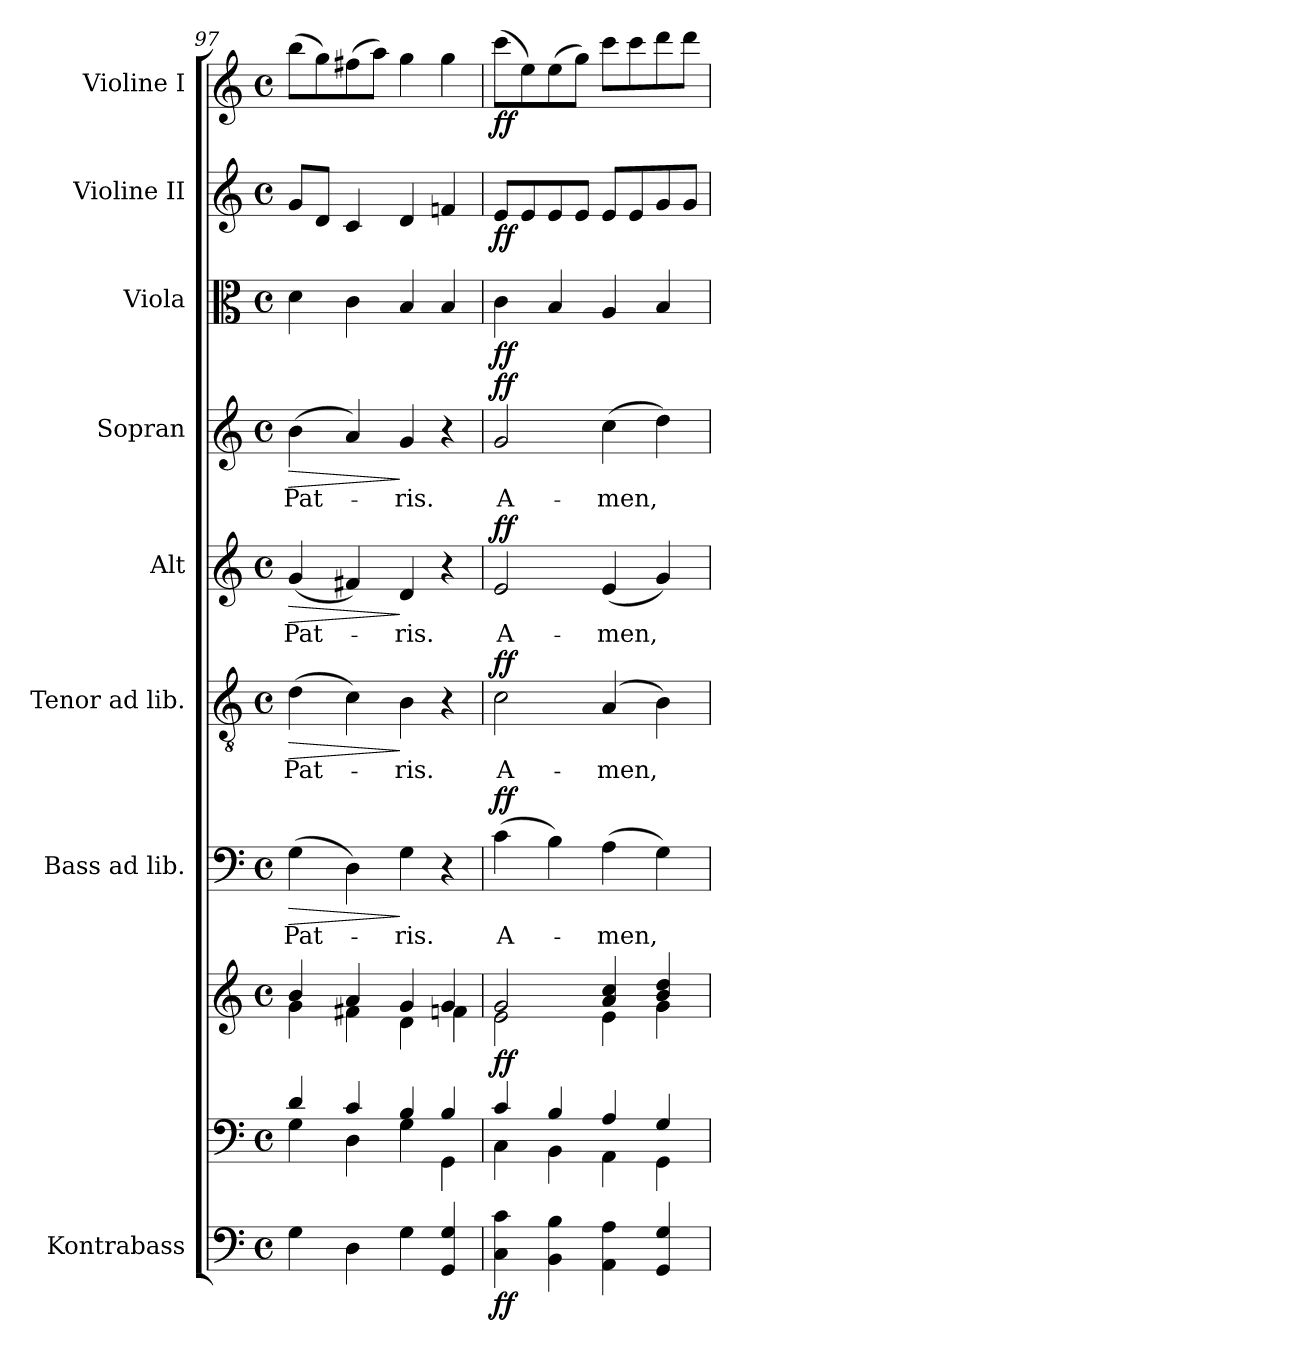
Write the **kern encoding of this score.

**kern	**dynam	**kern	**kern	**dynam	**kern	**text	**dynam	**kern	**text	**dynam	**kern	**text	**dynam	**kern	**text	**dynam	**kern	**dynam	**kern	**dynam	**kern	**dynam
*part9	*part9	*part8	*part8	*part8	*part7	*part7	*part7	*part6	*part6	*part6	*part5	*part5	*part5	*part4	*part4	*part4	*part3	*part3	*part2	*part2	*part1	*part1
*staff10	*staff10	*staff9	*staff8	*staff8/9	*staff7	*staff7	*staff7	*staff6	*staff6	*staff6	*staff5	*staff5	*staff5	*staff4	*staff4	*staff4	*staff3	*staff3	*staff2	*staff2	*staff1	*staff1
*I"Kontrabass	*	*	*	*	*I"Bass ad lib.	*	*	*I"Tenor ad lib.	*	*	*I"Alt	*	*	*I"Sopran	*	*	*I"Viola	*	*I"Violine II	*	*I"Violine I	*
*I'Kb.	*	*	*	*	*I'B.	*	*	*I'T.	*	*	*I'A.	*	*	*I'S.	*	*	*I'Vla.	*	*I'Vl. II	*	*I'Vl. I	*
*clefF4	*	*clefF4	*clefG2	*	*clefF4	*	*	*clefGv2	*	*	*clefG2	*	*	*clefG2	*	*	*clefC3	*	*clefG2	*	*clefG2	*
*ITrd7c12	*	*	*	*	*	*	*	*	*	*	*	*	*	*	*	*	*	*	*	*	*	*
*k[]	*	*k[]	*k[]	*	*k[]	*	*	*k[]	*	*	*k[]	*	*	*k[]	*	*	*k[]	*	*k[]	*	*k[]	*
*C:	*	*C:	*C:	*	*C:	*	*	*C:	*	*	*C:	*	*	*C:	*	*	*C:	*	*C:	*	*C:	*
*M4/4	*	*M4/4	*M4/4	*	*M4/4	*	*	*M4/4	*	*	*M4/4	*	*	*M4/4	*	*	*M4/4	*	*M4/4	*	*M4/4	*
*met(c)	*	*met(c)	*met(c)	*	*met(c)	*	*	*met(c)	*	*	*met(c)	*	*	*met(c)	*	*	*met(c)	*	*met(c)	*	*met(c)	*
=97	=97	=97	=97	=97	=97	=97	=97	=97	=97	=97	=97	=97	=97	=97	=97	=97	=97	=97	=97	=97	=97	=97
*	*	*^	*^	*	*	*	*	*	*	*	*	*	*	*	*	*	*	*	*	*	*	*
!	!	!	!	!	!	!	!	!LO:LY:b	!LO:HP:b	!	!LO:LY:b	!LO:HP:b	!	!LO:LY:b	!LO:HP:b	!	!LO:LY:b	!LO:HP:b	!	!	!	!	!	!
4GG\	.	4d/	4G\	4b/	4g\	.	(>4G\	Pat-	>	(>4d\	Pat-	>	(<4g/	Pat-	>	(>4b\	Pat-	>	4d\	.	8g/L	.	(>8bb\L	.
.	.	.	.	.	.	.	.	.	.	.	.	.	.	.	.	.	.	.	.	.	8d/J	.	8gg\)	.
4DD\	.	4c/	4D\	4a/	4f#X\	.	4D\)	.	.	4c\)	.	.	4f#X/)	.	.	4a/)	.	.	4c\	.	4c/	.	(>8ff#X\	.
.	.	.	.	.	.	.	.	.	.	.	.	.	.	.	.	.	.	.	.	.	.	.	8aa\J)	.
!	!	!	!	!	!	!	!	!LO:LY:b	!	!	!LO:LY:b	!	!	!LO:LY:b	!	!	!LO:LY:b	!	!	!	!	!	!	!
4GG\	.	4B/	4G\	4g/	4d\	.	4G\	-ris.	]	4B\	-ris.	]	4d/	-ris.	]	4g/	-ris.	]	4B/	.	4d/	.	4gg\	.
4GGG/ 4GG/	.	4B/	4GG\	4g/	4fn\	.	4r	.	.	4r	.	.	4r	.	.	4r	.	.	4B/	.	4fn/	.	4gg\	.
!!LO:PB:g=z
=98	=98	=98	=98	=98	=98	=98	=98	=98	=98	=98	=98	=98	=98	=98	=98	=98	=98	=98	=98	=98	=98	=98	=98	=98
!	!LO:DY:b	!	!	!	!	!LO:DY:b	!	!LO:LY:b	!LO:DY:a	!	!LO:LY:b	!LO:DY:a	!	!LO:LY:b	!LO:DY:a	!	!LO:LY:b	!LO:DY:a	!	!LO:DY:b	!	!LO:DY:b	!	!LO:DY:b
4CC\ 4C\	ff	4c/	4C\	2g/	2e\	ff	(>4c\	A-	ff	2c\	A-	ff	2e/	A-	ff	2g/	A-	ff	4c\	ff	8e/L	ff	(>8ccc\L	ff
.	.	.	.	.	.	.	.	.	.	.	.	.	.	.	.	.	.	.	.	.	8e/	.	8ee\)	.
4BBB\ 4BB\	.	4B/	4BB\	.	.	.	4B\)	.	.	.	.	.	.	.	.	.	.	.	4B/	.	8e/	.	(>8ee\	.
.	.	.	.	.	.	.	.	.	.	.	.	.	.	.	.	.	.	.	.	.	8e/J	.	8gg\J)	.
!	!	!	!	!	!	!	!	!LO:LY:b	!	!	!LO:LY:b	!	!	!LO:LY:b	!	!	!LO:LY:b	!	!	!	!	!	!	!
4AAA\ 4AA\	.	4A/	4AA\	4a/ 4cc/	4e\	.	(>4A\	-men,	.	(4A/	-men,	.	(<4e/	-men,	.	(>4cc\	-men,	.	4A/	.	8e/L	.	8ccc\L	.
.	.	.	.	.	.	.	.	.	.	.	.	.	.	.	.	.	.	.	.	.	8e/	.	8ccc\	.
4GGG/ 4GG/	.	4G/	4GG\	4b/ 4dd/	4g\	.	4G\)	.	.	4B\)	.	.	4g/)	.	.	4dd\)	.	.	4B/	.	8g/	.	8ddd\	.
.	.	.	.	.	.	.	.	.	.	.	.	.	.	.	.	.	.	.	.	.	8g/J	.	8ddd\J	.
*	*	*v	*v	*	*	*	*	*	*	*	*	*	*	*	*	*	*	*	*	*	*	*	*	*
*	*	*	*v	*v	*	*	*	*	*	*	*	*	*	*	*	*	*	*	*	*	*	*	*
=	=	=	=	=	=	=	=	=	=	=	=	=	=	=	=	=	=	=	=	=	=	=
*-	*-	*-	*-	*-	*-	*-	*-	*-	*-	*-	*-	*-	*-	*-	*-	*-	*-	*-	*-	*-	*-	*-
